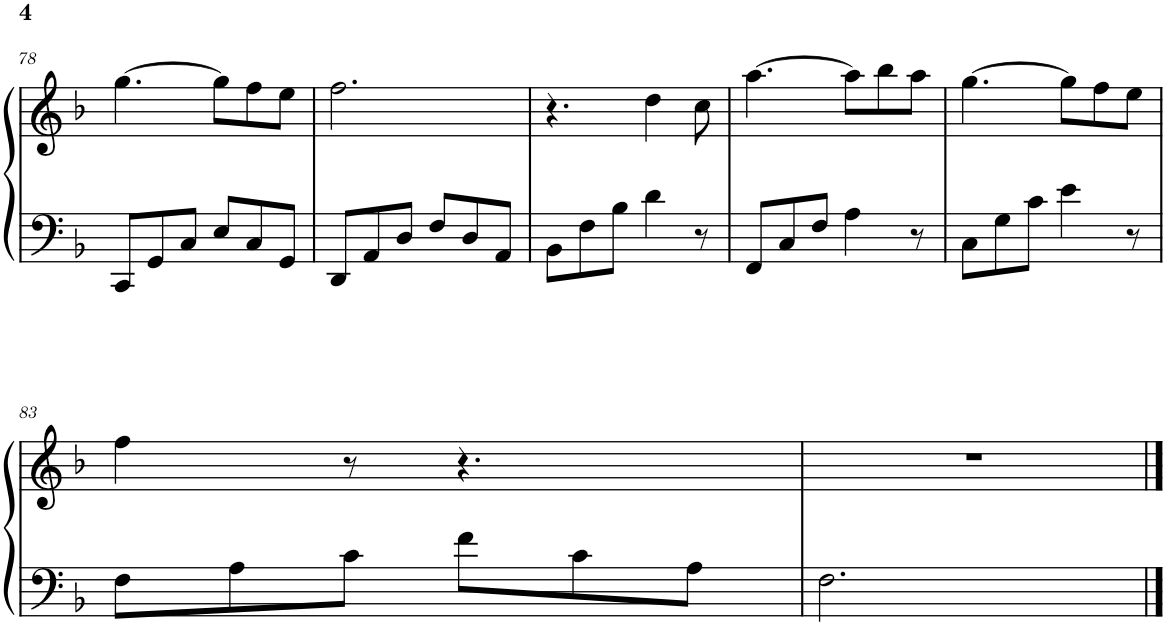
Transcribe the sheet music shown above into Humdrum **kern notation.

**kern	**kern
*part1	*part1
*staff2	*staff1
*I"Piano	*
*I'Pno	*
!!LO:PB:g=z
*clefF4	*clefG2
*k[b-]	*k[b-]
*M6/8	*M6/8
=78	=78
8CC/L	[>4.gg\
8GG/	.
8C/J	.
8E/L	8gg\L]
8C/	8ff\
8GG/J	8ee\J
=79	=79
8DD/L	2.ff\
8AA/	.
8D/J	.
8F/L	.
8D/	.
8AA/J	.
=80	=80
8BB-\L	4.r
8F\	.
8B-\J	.
4d\	4dd\
8r	8cc\
=81	=81
8FF/L	[>4.aa\
8C/	.
8F/J	.
4A\	8aa\L]
.	8bb-\
8r	8aa\J
=82	=82
8C\L	[>4.gg\
8G\	.
8c\J	.
4e\	8gg\L]
.	8ff\
8r	8ee\J
!!LO:LB:g=z
=83	=83
8F\L	4ff\
8A\	.
8c\J	8r
8f\L	4.r
8c\	.
8A\J	.
=84	=84
2.F\	2.r
==	==
*-	*-
